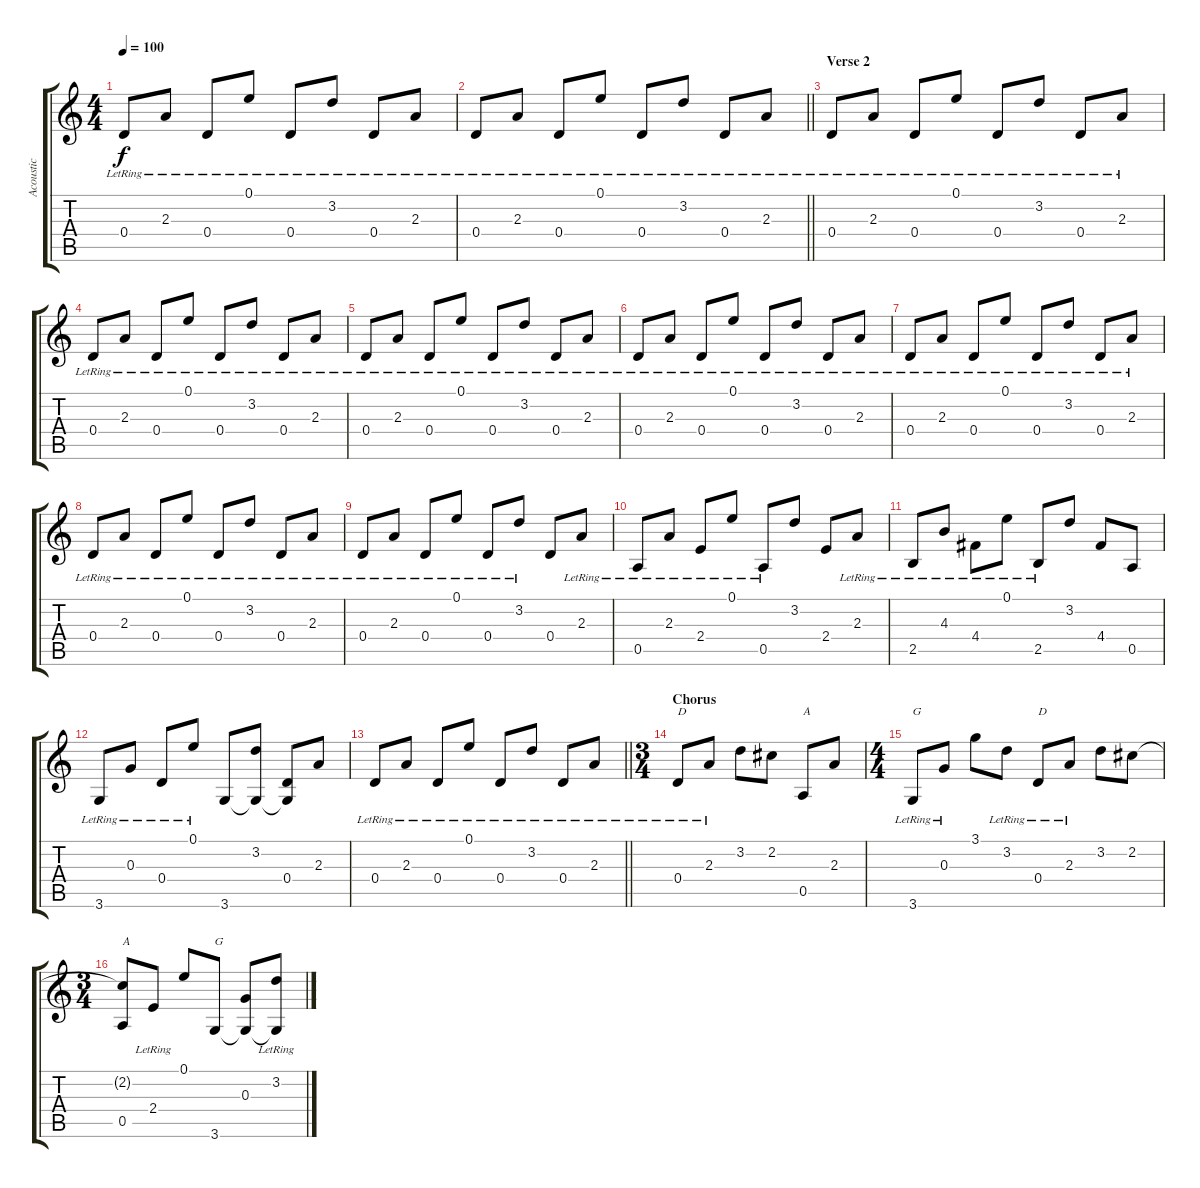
\track ("Acoustic" "Acoustic") {instrument acousticguitarsteel}
\staff {score tabs}
\tuning (E4 B3 G3 D3 A2 E2) {hide}
\ts (4 4)
\tempo 100
\clef g2
\ks c
0.4{lr}.8{dy f} 2.3{lr}.8 0.4{lr}.8 0.1{lr}.8 0.4{lr}.8 3.2{lr}.8 0.4{lr}.8 2.3{lr}.8 |
\barLineRight lightlight
0.4{lr}.8 2.3{lr}.8 0.4{lr}.8 0.1{lr}.8 0.4{lr}.8 3.2{lr}.8 0.4{lr}.8 2.3{lr}.8 |
\section ("" "Verse 2")
0.4{lr}.8 2.3{lr}.8 0.4{lr}.8 0.1{lr}.8 0.4{lr}.8 3.2{lr}.8 0.4{lr}.8 2.3{lr}.8 |
0.4{lr}.8 2.3{lr}.8 0.4{lr}.8 0.1{lr}.8 0.4{lr}.8 3.2{lr}.8 0.4{lr}.8 2.3{lr}.8 |
0.4{lr}.8 2.3{lr}.8 0.4{lr}.8 0.1{lr}.8 0.4{lr}.8 3.2{lr}.8 0.4{lr}.8 2.3{lr}.8 |
0.4{lr}.8 2.3{lr}.8 0.4{lr}.8 0.1{lr}.8 0.4{lr}.8 3.2{lr}.8 0.4{lr}.8 2.3{lr}.8 |
0.4{lr}.8 2.3{lr}.8 0.4{lr}.8 0.1{lr}.8 0.4{lr}.8 3.2{lr}.8 0.4{lr}.8 2.3{lr}.8 |
0.4{lr}.8 2.3{lr}.8 0.4{lr}.8 0.1{lr}.8 0.4{lr}.8 3.2{lr}.8 0.4{lr}.8 2.3{lr}.8 |
0.4{lr}.8 2.3{lr}.8 0.4{lr}.8 0.1{lr}.8 0.4{lr}.8 3.2{lr}.8 0.4.8 2.3{lr}.8 |
0.5{lr}.8 2.3{lr}.8 2.4{lr}.8 0.1{lr}.8 0.5{lr}.8 3.2.8 2.4.8 2.3{lr}.8 |
2.5{lr}.8 4.3{lr}.8 4.4{lr}.8 0.1{lr}.8 2.5{lr}.8 3.2.8 4.4.8 0.5.8 |
3.6{lr}.8 0.3{lr}.8 0.4{lr}.8 0.1{lr}.8 3.6.8 (3.2 3.6{t}).8 (0.4 3.6{t}).8 2.3.8 |
\barLineRight lightlight
0.4{lr}.8 2.3{lr}.8 0.4{lr}.8 0.1{lr}.8 0.4{lr}.8 3.2{lr}.8 0.4{lr}.8 2.3{lr}.8 |
\ts (3 4)
\section ("" "Chorus")
0.4{lr}.8{txt "D"} 2.3{lr}.8 3.2.8 2.2.8 0.5.8{txt "A"} 2.3.8 |
\ts (4 4)
3.6{lr}.8{txt "G"} 0.3{lr}.8 3.1.8 3.2{lr}.8 0.4{lr}.8{txt "D"} 2.3{lr}.8 3.2.8 2.2.8 |
\ts (3 4)
(2.2{t} 0.5).8{txt "A"} 2.4{lr}.8 0.1.8 3.6.8{txt "G"} (0.3 3.6{t}).8 (3.2{lr} 3.6{t}).8
